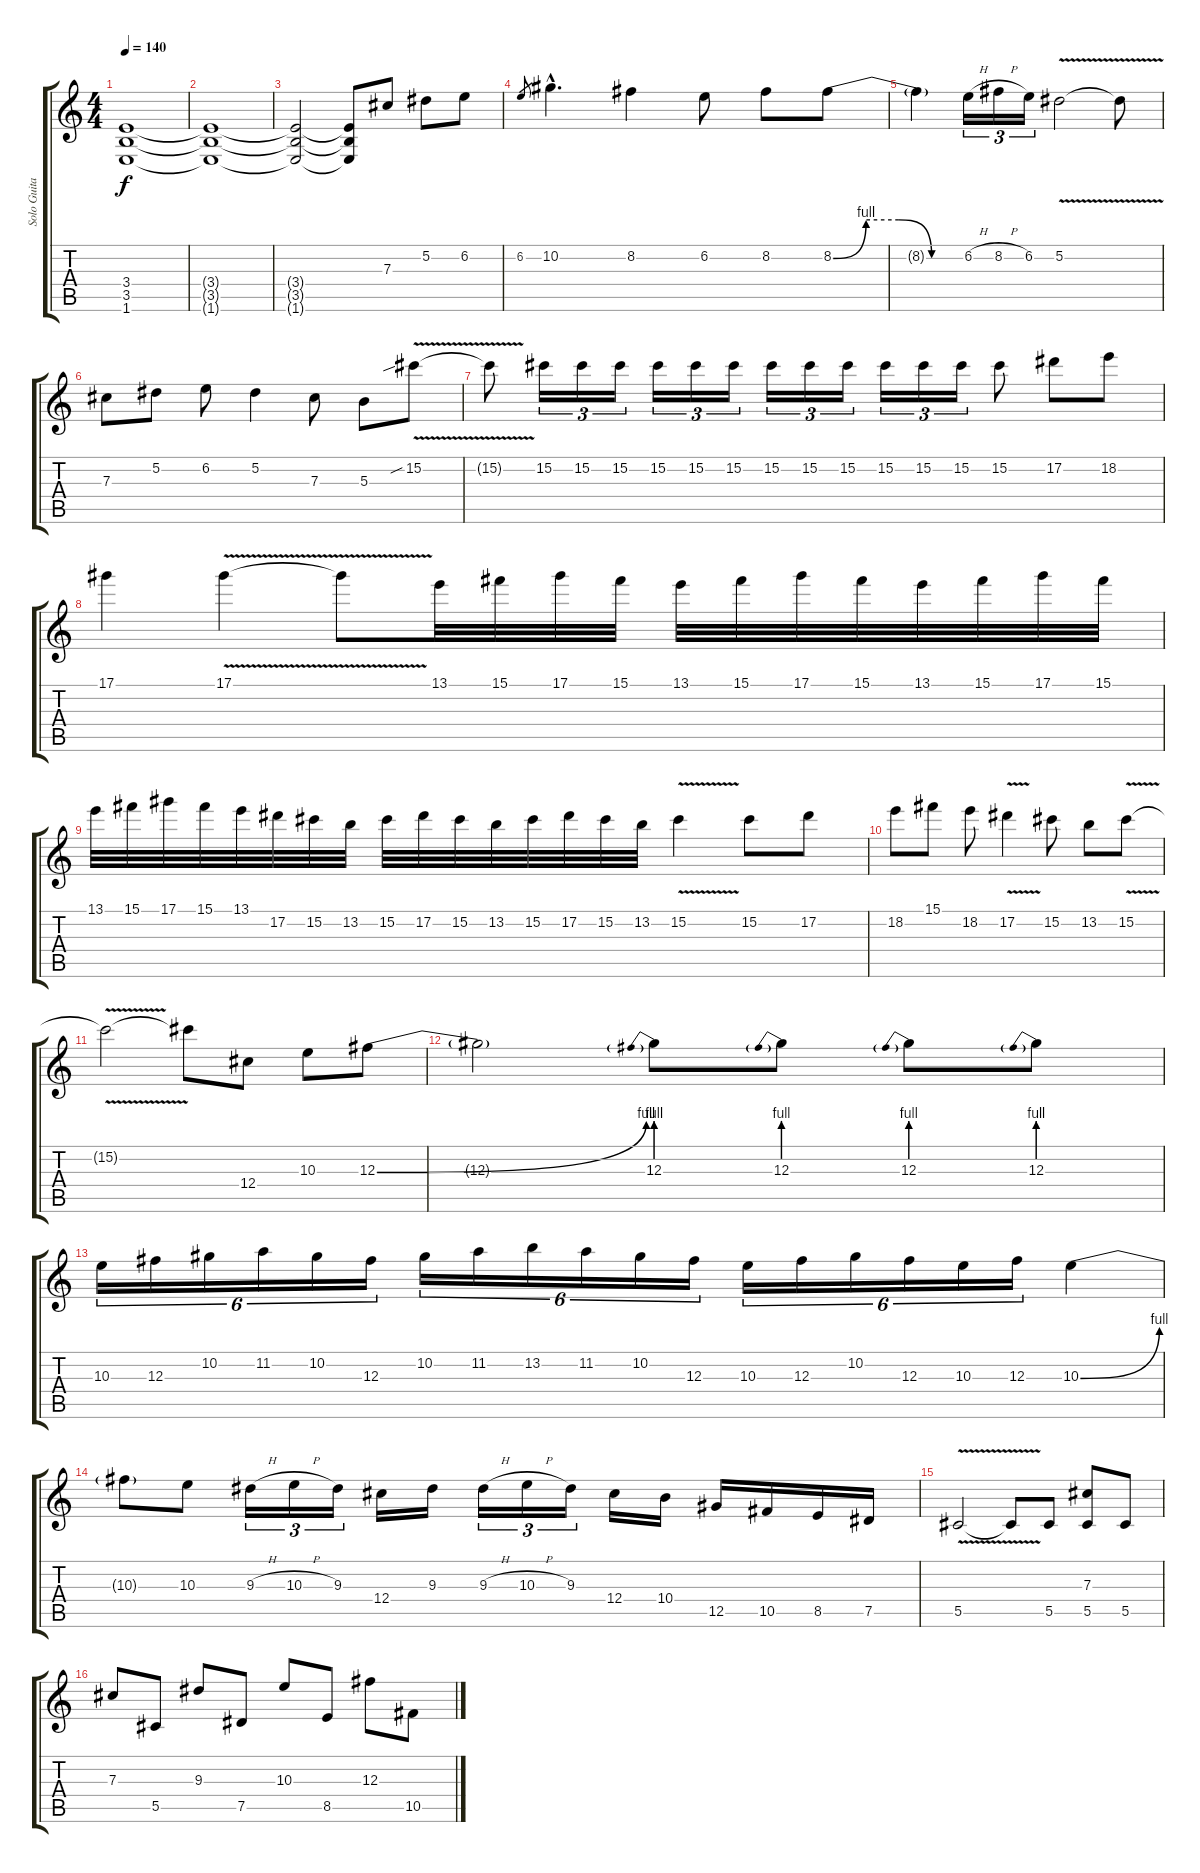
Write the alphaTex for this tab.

\track ("Solo Guitar" "Solo Guita") {instrument distortionguitar}
\staff {score tabs}
\tuning (Eb4 Bb3 Gb3 Db3 Ab2 Eb2) {hide}
\ts (4 4)
\tempo 140
\clef g2
\ks c
(3.4{t} 3.5{t} 1.6{t}).1{dy f} |
(3.4{t} 3.5{t} 1.6{t}).1 |
(3.4{t} 3.5{t} 1.6{t}).2 (3.4{t} 3.5{t} 1.6{t}).8 7.3.8 5.2.8 6.2.8 |
6.2.8{gr} 10.2{hac}.4{d} 8.2.4 6.2.8 8.2.8 8.2{be (custom 0 0 15 4 30 4 45 0 60 0)}.8 |
8.2{t}.4 6.2{h}.16{tu (3 2)} 8.2{h}.16{tu (3 2)} 6.2.16{tu (3 2)} 5.2{v}.2 5.2{t}.8 |
7.3.8 5.2.8 6.2.8 5.2.4 7.3.8 5.3.8 15.2{v sib}.8 |
15.2{t}.8 15.2.16{tu (3 2)} 15.2.16{tu (3 2)} 15.2.16{tu (3 2)} 15.2.16{tu (3 2)} 15.2.16{tu (3 2)} 15.2.16{tu (3 2)} 15.2.16{tu (3 2)} 15.2.16{tu (3 2)} 15.2.16{tu (3 2)} 15.2.16{tu (3 2)} 15.2.16{tu (3 2)} 15.2.16{tu (3 2)} 15.2.8 17.2.8 18.2.8 |
17.1.4 17.1{v}.4 17.1{t}.8 13.1.32 15.1.32 17.1.32 15.1.32 13.1.32 15.1.32 17.1.32 15.1.32 13.1.32 15.1.32 17.1.32 15.1.32 |
13.1.32 15.1.32 17.1.32 15.1.32 13.1.32 17.2.32 15.2.32 13.2.32 15.2.32 17.2.32 15.2.32 13.2.32 15.2.32 17.2.32 15.2.32 13.2.32 15.2{v}.4 15.2.8 17.2.8 |
18.2.8 15.1.8 18.2.8 17.2{v}.4 15.2.8 13.2.8 15.2{v}.8 |
15.2{t}.2 15.2{t}.8 12.4.8 10.3.8 12.3{be (bend 0 0 60 4)}.8 |
12.3{t}.2 12.3{be (prebend 0 4 60 4)}.8 12.3{be (prebend 0 4 60 4)}.8 12.3{be (prebend 0 4 60 4)}.8 12.3{be (prebend 0 4 60 4)}.8 |
10.3.16{tu (6 4)} 12.3.16{tu (6 4)} 10.2.16{tu (6 4)} 11.2.16{tu (6 4)} 10.2.16{tu (6 4)} 12.3.16{tu (6 4)} 10.2.16{tu (6 4)} 11.2.16{tu (6 4)} 13.2.16{tu (6 4)} 11.2.16{tu (6 4)} 10.2.16{tu (6 4)} 12.3.16{tu (6 4)} 10.3.16{tu (6 4)} 12.3.16{tu (6 4)} 10.2.16{tu (6 4)} 12.3.16{tu (6 4)} 10.3.16{tu (6 4)} 12.3.16{tu (6 4)} 10.3{be (bend 0 0 60 4)}.4 |
10.3{t}.8 10.3.8 9.3{h}.16{tu (3 2)} 10.3{h}.16{tu (3 2)} 9.3.16{tu (3 2)} 12.4.16 9.3.16 9.3{h}.16{tu (3 2)} 10.3{h}.16{tu (3 2)} 9.3.16{tu (3 2)} 12.4.16 10.4.16 12.5.16 10.5.16 8.5.16 7.5.16 |
5.5{v}.2 5.5{t}.8 5.5.8 (7.3 5.5).8 5.5.8 |
7.3.8 5.5.8 9.3.8 7.5.8 10.3.8 8.5.8 12.3.8 10.5.8
